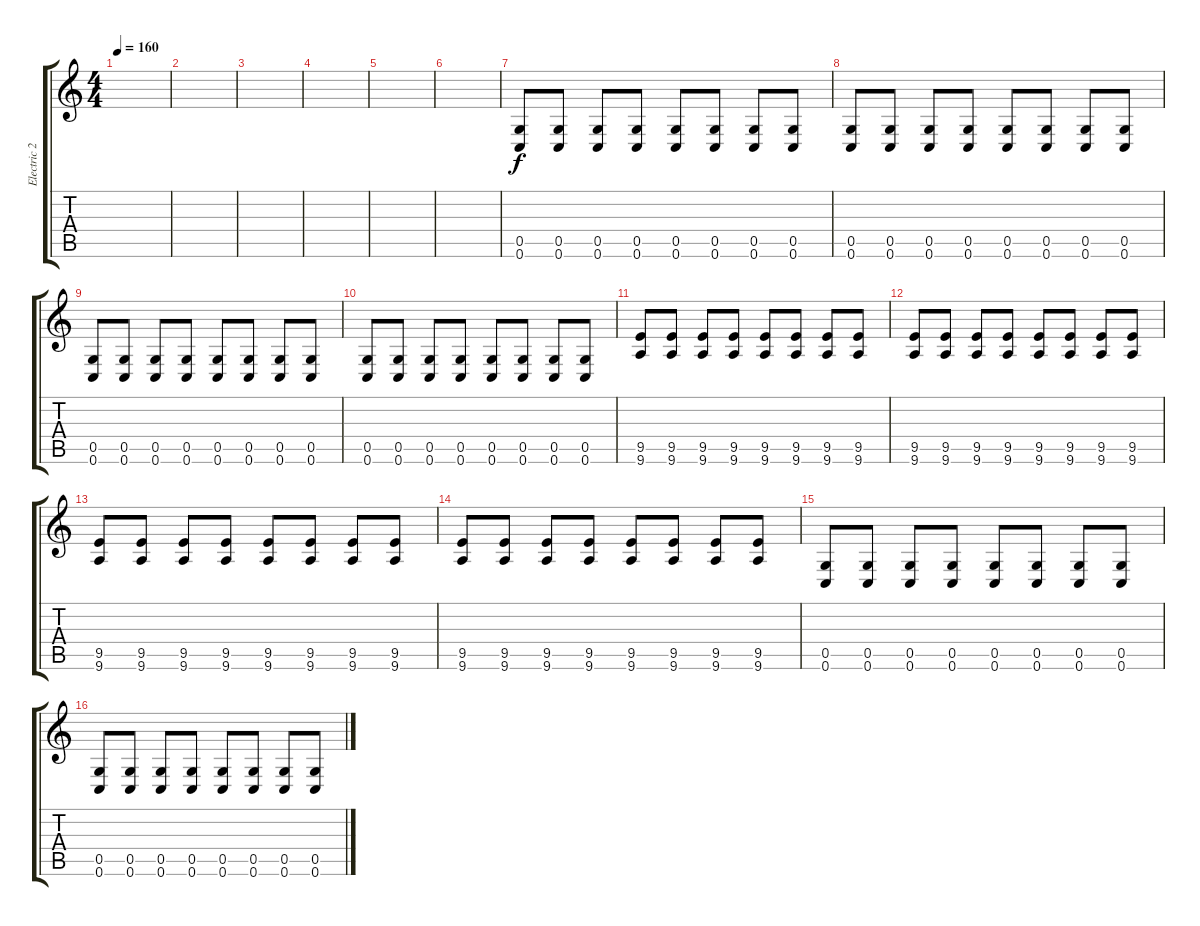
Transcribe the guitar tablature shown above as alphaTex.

\track ("Electric 2" "Electric 2") {instrument distortionguitar}
\staff {score tabs}
\tuning (D4 A3 F3 C3 G2 C2) {hide}
\ts (4 4)
\tempo 160
\clef g2
\ks c
|
|
|
|
|
|
(0.5 0.6).8 (0.5 0.6).8 (0.5 0.6).8 (0.5 0.6).8 (0.5 0.6).8 (0.5 0.6).8 (0.5 0.6).8 (0.5 0.6).8 |
(0.5 0.6).8 (0.5 0.6).8 (0.5 0.6).8 (0.5 0.6).8 (0.5 0.6).8 (0.5 0.6).8 (0.5 0.6).8 (0.5 0.6).8 |
(0.5 0.6).8 (0.5 0.6).8 (0.5 0.6).8 (0.5 0.6).8 (0.5 0.6).8 (0.5 0.6).8 (0.5 0.6).8 (0.5 0.6).8 |
(0.5 0.6).8 (0.5 0.6).8 (0.5 0.6).8 (0.5 0.6).8 (0.5 0.6).8 (0.5 0.6).8 (0.5 0.6).8 (0.5 0.6).8 |
(9.5 9.6).8 (9.5 9.6).8 (9.5 9.6).8 (9.5 9.6).8 (9.5 9.6).8 (9.5 9.6).8 (9.5 9.6).8 (9.5 9.6).8 |
(9.5 9.6).8 (9.5 9.6).8 (9.5 9.6).8 (9.5 9.6).8 (9.5 9.6).8 (9.5 9.6).8 (9.5 9.6).8 (9.5 9.6).8 |
(9.5 9.6).8 (9.5 9.6).8 (9.5 9.6).8 (9.5 9.6).8 (9.5 9.6).8 (9.5 9.6).8 (9.5 9.6).8 (9.5 9.6).8 |
(9.5 9.6).8 (9.5 9.6).8 (9.5 9.6).8 (9.5 9.6).8 (9.5 9.6).8 (9.5 9.6).8 (9.5 9.6).8 (9.5 9.6).8 |
(0.5 0.6).8 (0.5 0.6).8 (0.5 0.6).8 (0.5 0.6).8 (0.5 0.6).8 (0.5 0.6).8 (0.5 0.6).8 (0.5 0.6).8 |
(0.5 0.6).8 (0.5 0.6).8 (0.5 0.6).8 (0.5 0.6).8 (0.5 0.6).8 (0.5 0.6).8 (0.5 0.6).8 (0.5 0.6).8
